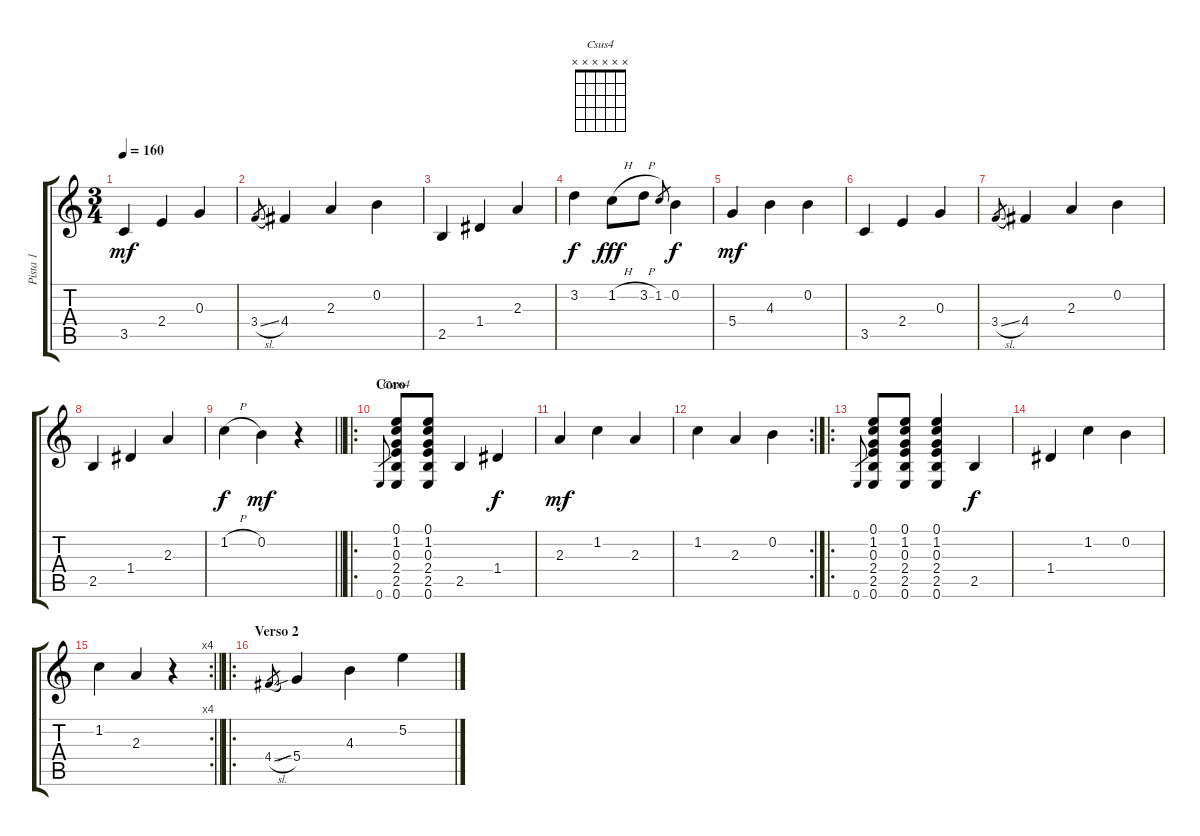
\track ("Pista 1" "Pista 1") {instrument acousticguitarnylon}
\staff {score tabs}
\tuning (E4 B3 G3 D3 A2 E2) {hide}
\chord ("Csus4" x x x x x x)
\ts (3 4)
\tempo 160
\clef g2
\ks c
3.5.4{dy mf} 2.4.4 0.3.4 |
3.4{sl}.8{gr} 4.4.4 2.3.4 0.2.4 |
2.5.4 1.4.4 2.3.4 |
3.2.4{dy f} 1.2{h}.8{dy fff} 3.2{h}.8 1.2.8{gr} 0.2.4{dy f} |
5.4.4{dy mf} 4.3.4 0.2.4 |
3.5.4 2.4.4 0.3.4 |
3.4{sl}.8{gr} 4.4.4 2.3.4 0.2.4 |
2.5.4 1.4.4 2.3.4 |
\barLineRight lightlight
1.2{h}.4{dy f} 0.2.4{dy mf} r.4 |
\ro
\section ("" "Coro")
0.6.8{gr} (0.1 1.2 0.3 2.4 2.5 0.6).8{ch "Csus4"} (0.1 1.2 0.3 2.4 2.5 0.6).8 2.5.4 1.4.4{dy f} |
2.3.4{dy mf} 1.2.4 2.3.4 |
\rc 2
1.2.4 2.3.4 0.2.4 |
\ro
0.6.8{gr} (0.1 1.2 0.3 2.4 2.5 0.6).8 (0.1 1.2 0.3 2.4 2.5 0.6).8 (0.1 1.2 0.3 2.4 2.5 0.6).4 2.5.4{dy f} |
1.4.4 1.2.4 0.2.4 |
\rc 4
\barLineRight lightlight
1.2.4 2.3.4 r.4 |
\ro
\section ("" "Verso 2")
4.4{sl}.8{gr} 5.4{sib}.4 4.3.4 5.2.4
